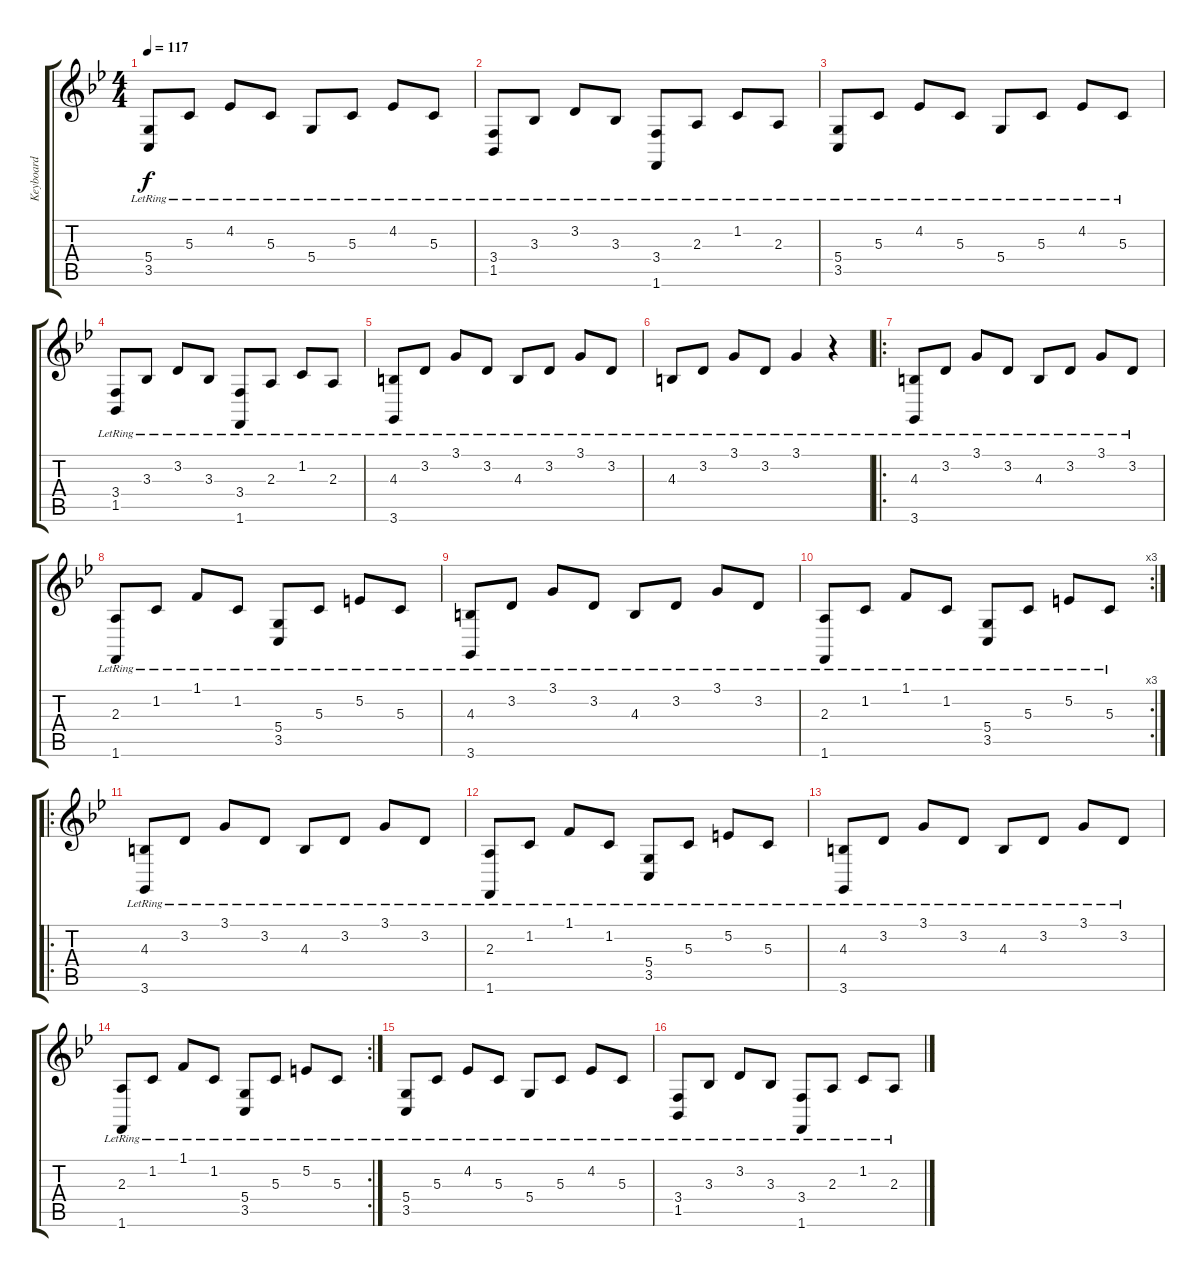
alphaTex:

\track ("Keyboard" "Keyboard") {instrument electricgrandpiano}
\staff {score tabs}
\tuning (E4 B3 G3 D3 A2 E2) {hide}
\ts (4 4)
\tempo 117
\clef g2
\ks bb
(5.4{lr} 3.5{lr}).8{dy f} 5.3{lr}.8 4.2{lr}.8 5.3{lr}.8 5.4{lr}.8 5.3{lr}.8 4.2{lr}.8 5.3{lr}.8 |
(3.4{lr} 1.5{lr}).8 3.3{lr}.8 3.2{lr}.8 3.3{lr}.8 (3.4{lr} 1.6{lr}).8 2.3{lr}.8 1.2{lr}.8 2.3{lr}.8 |
(5.4{lr} 3.5{lr}).8 5.3{lr}.8 4.2{lr}.8 5.3{lr}.8 5.4{lr}.8 5.3{lr}.8 4.2{lr}.8 5.3{lr}.8 |
(3.4{lr} 1.5{lr}).8 3.3{lr}.8 3.2{lr}.8 3.3{lr}.8 (3.4{lr} 1.6{lr}).8 2.3{lr}.8 1.2{lr}.8 2.3{lr}.8 |
(4.3{lr} 3.6{lr}).8 3.2{lr}.8 3.1{lr}.8 3.2{lr}.8 4.3{lr}.8 3.2{lr}.8 3.1{lr}.8 3.2{lr}.8 |
4.3{lr}.8 3.2{lr}.8 3.1{lr}.8 3.2{lr}.8 3.1{lr}.4 r.4 |
\ro
(4.3{lr} 3.6{lr}).8 3.2{lr}.8 3.1{lr}.8 3.2{lr}.8 4.3{lr}.8 3.2{lr}.8 3.1{lr}.8 3.2{lr}.8 |
(2.3{lr} 1.6{lr}).8 1.2{lr}.8 1.1{lr}.8 1.2{lr}.8 (5.4{lr} 3.5{lr}).8 5.3{lr}.8 5.2{lr}.8 5.3{lr}.8 |
(4.3{lr} 3.6{lr}).8 3.2{lr}.8 3.1{lr}.8 3.2{lr}.8 4.3{lr}.8 3.2{lr}.8 3.1{lr}.8 3.2{lr}.8 |
\rc 3
(2.3{lr} 1.6{lr}).8 1.2{lr}.8 1.1{lr}.8 1.2{lr}.8 (5.4{lr} 3.5{lr}).8 5.3{lr}.8 5.2{lr}.8 5.3{lr}.8 |
\ro
(4.3{lr} 3.6{lr}).8 3.2{lr}.8 3.1{lr}.8 3.2{lr}.8 4.3{lr}.8 3.2{lr}.8 3.1{lr}.8 3.2{lr}.8 |
(2.3{lr} 1.6{lr}).8 1.2{lr}.8 1.1{lr}.8 1.2{lr}.8 (5.4{lr} 3.5{lr}).8 5.3{lr}.8 5.2{lr}.8 5.3{lr}.8 |
(4.3{lr} 3.6{lr}).8 3.2{lr}.8 3.1{lr}.8 3.2{lr}.8 4.3{lr}.8 3.2{lr}.8 3.1{lr}.8 3.2{lr}.8 |
\rc 2
(2.3{lr} 1.6{lr}).8 1.2{lr}.8 1.1{lr}.8 1.2{lr}.8 (5.4{lr} 3.5{lr}).8 5.3{lr}.8 5.2{lr}.8 5.3{lr}.8 |
(5.4{lr} 3.5{lr}).8 5.3{lr}.8 4.2{lr}.8 5.3{lr}.8 5.4{lr}.8 5.3{lr}.8 4.2{lr}.8 5.3{lr}.8 |
(3.4{lr} 1.5{lr}).8 3.3{lr}.8 3.2{lr}.8 3.3{lr}.8 (3.4{lr} 1.6{lr}).8 2.3{lr}.8 1.2{lr}.8 2.3{lr}.8
